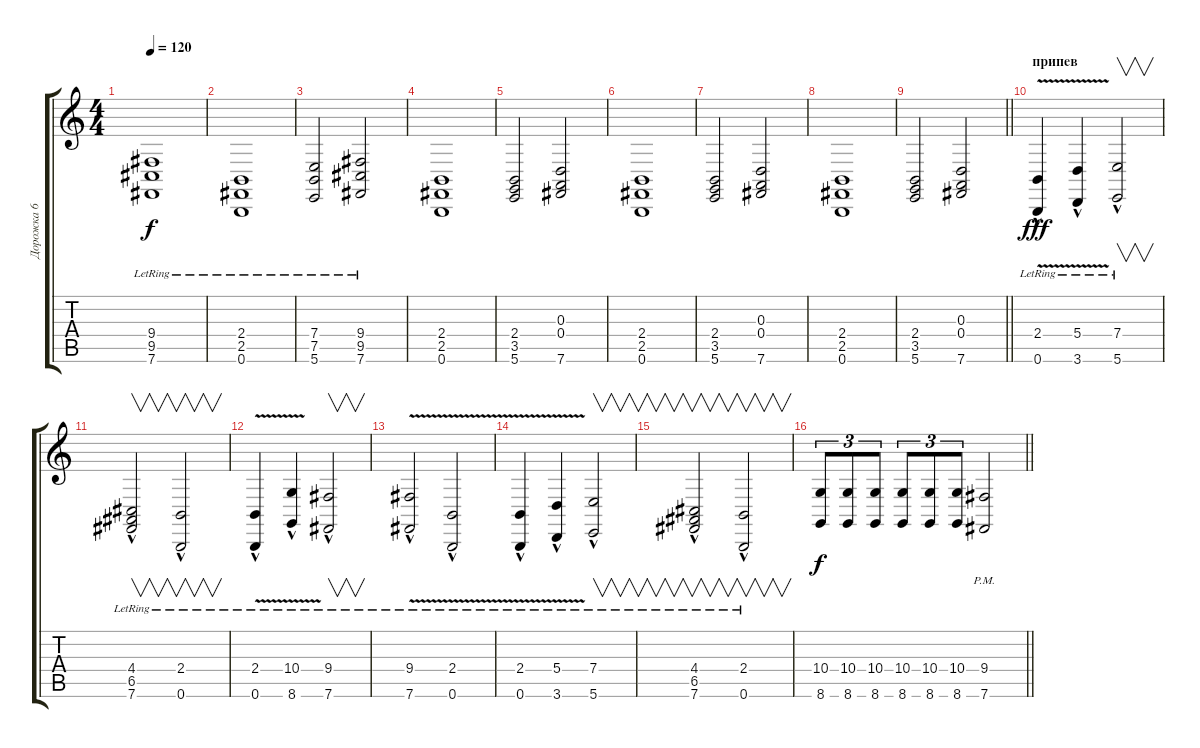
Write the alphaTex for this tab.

\track ("Дорожка 6" "Дорожка 6") {instrument choiraahs}
\staff {score tabs}
\tuning (B3 Gb3 D3 A2 E2 B1) {hide}
\ts (4 4)
\tempo 120
\clef g2
\ks c
(9.4{lr} 9.5{lr} 7.6{lr}).1{dy f} |
(2.4{lr} 2.5{lr} 0.6{lr}).1 |
(7.4{lr} 7.5{lr} 5.6{lr}).2 (9.4{lr} 9.5{lr} 7.6{lr}).2 |
(2.4 2.5 0.6).1 |
(2.4 3.5 5.6).2 (0.3 0.4 7.6).2 |
(2.4 2.5 0.6).1 |
(2.4 3.5 5.6).2 (0.3 0.4 7.6).2 |
(2.4 2.5 0.6).1 |
\barLineRight lightlight
(2.4 3.5 5.6).2 (0.3 0.4 7.6).2 |
\section ("" "припев")
(2.4{v hac lr} 0.6{hac lr}).4{dy fff} (5.4{v hac lr} 3.6{hac lr}).4 (7.4{hac lr} 5.6{hac lr}).2{v} |
(4.4{hac lr} 6.5{hac} 7.6{hac lr}).2{v} (2.4{hac lr} 0.6{hac lr}).2{v} |
(2.4{v hac lr} 0.6{hac lr}).4 (10.4{v hac lr} 8.6{hac lr}).4 (9.4{hac lr} 7.6{hac lr}).2{v} |
(9.4{v hac lr} 7.6{hac lr}).2 (2.4{v hac lr} 0.6{hac lr}).2 |
(2.4{v hac lr} 0.6{hac lr}).4 (5.4{v hac lr} 3.6{hac lr}).4 (7.4{hac lr} 5.6{hac lr}).2{v} |
(4.4{hac lr} 6.5{hac} 7.6{hac lr}).2{v} (2.4{hac lr} 0.6{hac lr}).2{v} |
\barLineRight lightlight
(10.4 8.6).8{tu (3 2) dy f} (10.4 8.6).8{tu (3 2)} (10.4 8.6).8{tu (3 2)} (10.4 8.6).8{tu (3 2)} (10.4 8.6).8{tu (3 2)} (10.4 8.6).8{tu (3 2)} (9.4{pm} 7.6{pm}).2
